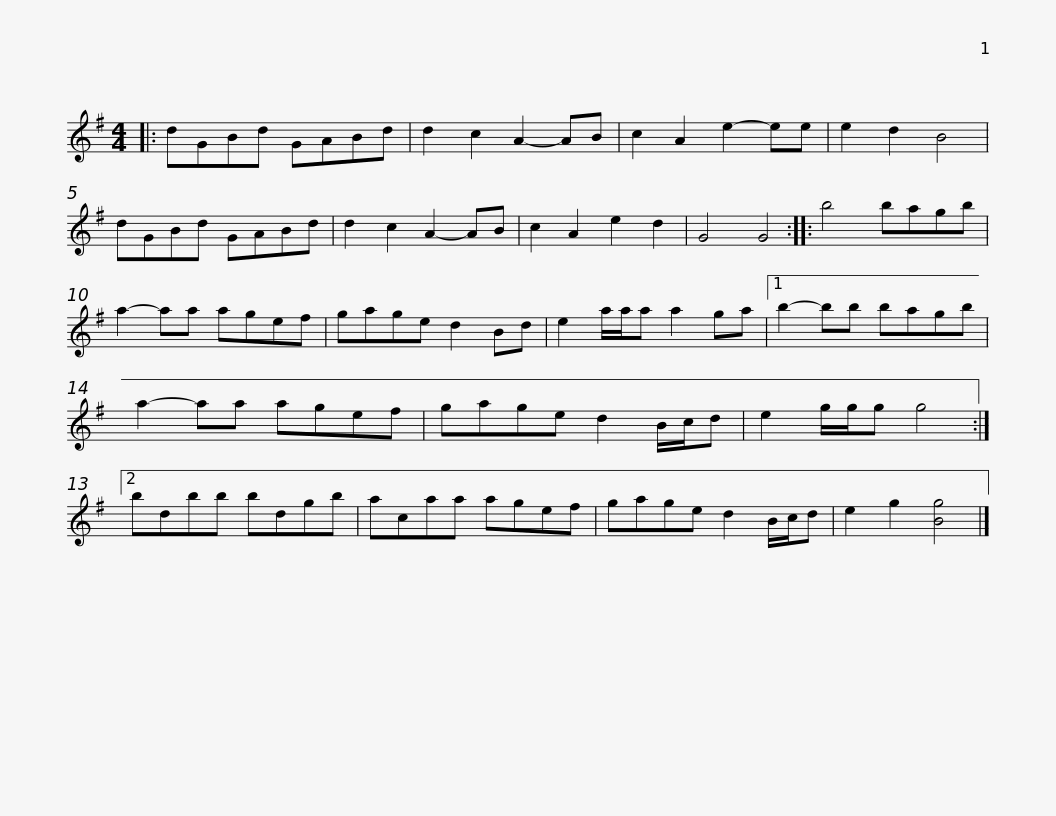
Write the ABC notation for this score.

X:1
L:1/8
M:4/4
I:linebreak $
K:G
V:1 treble
V:1
|: dGBd GABd | d2 c2 A2- AB | c2 A2 e2- ee | e2 d2 B4 | dGBd GABd | %5
 d2 c2 A2- AB | c2 A2 e2 d2 | G4 G4 ::$ b4 bagb | a2- aa agef | %10
 gage d2 Bd | e2 a/a/a a2 ga |1 b2- bb bagb |$ a2- aa agef | gage d2 B/c/d | %15
 e2 g/g/g g4 :|2 bdbb bdgb | acaa agef |$ gage d2 B/c/d | e2 g2 [Bg]4 |] %20
